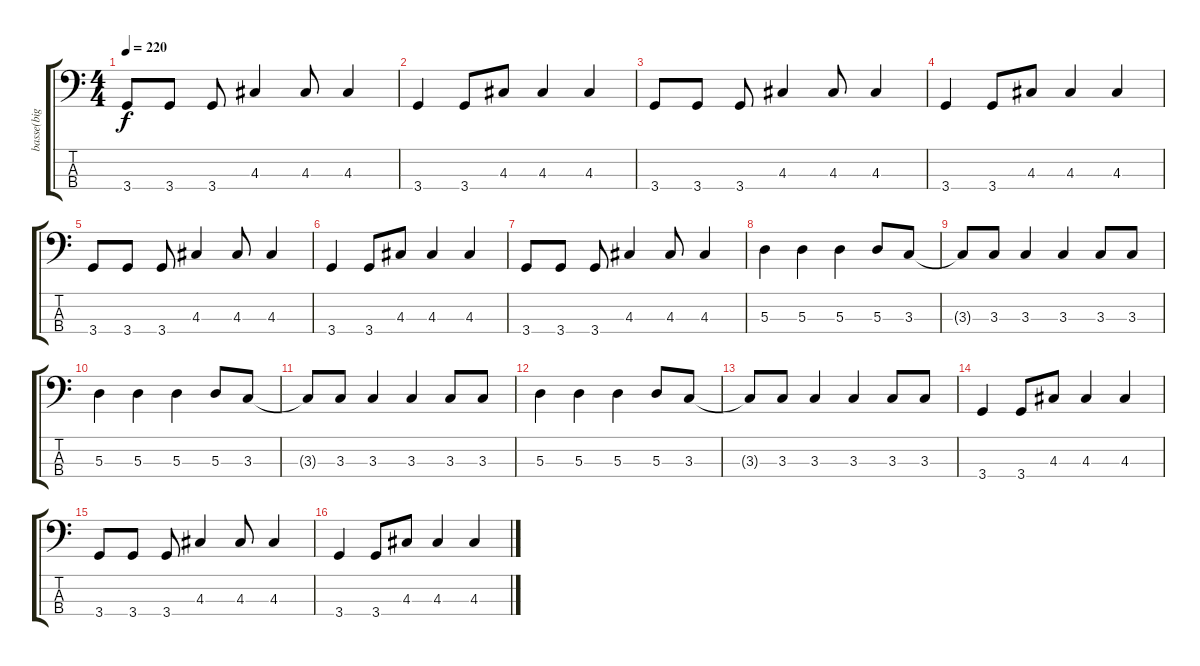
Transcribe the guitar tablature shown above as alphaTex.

\track ("basse(big jay)" "basse(big ") {instrument electricbasspick}
\staff {score tabs}
\tuning (G2 D2 A1 E1) {hide}
\ts (4 4)
\tempo 220
\clef f4
\ks c
3.4.8{dy f} 3.4.8 3.4.8 4.3.4 4.3.8 4.3.4 |
3.4.4 3.4.8 4.3.8 4.3.4 4.3.4 |
3.4.8 3.4.8 3.4.8 4.3.4 4.3.8 4.3.4 |
3.4.4 3.4.8 4.3.8 4.3.4 4.3.4 |
3.4.8 3.4.8 3.4.8 4.3.4 4.3.8 4.3.4 |
3.4.4 3.4.8 4.3.8 4.3.4 4.3.4 |
3.4.8 3.4.8 3.4.8 4.3.4 4.3.8 4.3.4 |
5.3.4 5.3.4 5.3.4 5.3.8 3.3.8 |
3.3{t}.8 3.3.8 3.3.4 3.3.4 3.3.8 3.3.8 |
5.3.4 5.3.4 5.3.4 5.3.8 3.3.8 |
3.3{t}.8 3.3.8 3.3.4 3.3.4 3.3.8 3.3.8 |
5.3.4 5.3.4 5.3.4 5.3.8 3.3.8 |
3.3{t}.8 3.3.8 3.3.4 3.3.4 3.3.8 3.3.8 |
3.4.4 3.4.8 4.3.8 4.3.4 4.3.4 |
3.4.8 3.4.8 3.4.8 4.3.4 4.3.8 4.3.4 |
3.4.4 3.4.8 4.3.8 4.3.4 4.3.4
